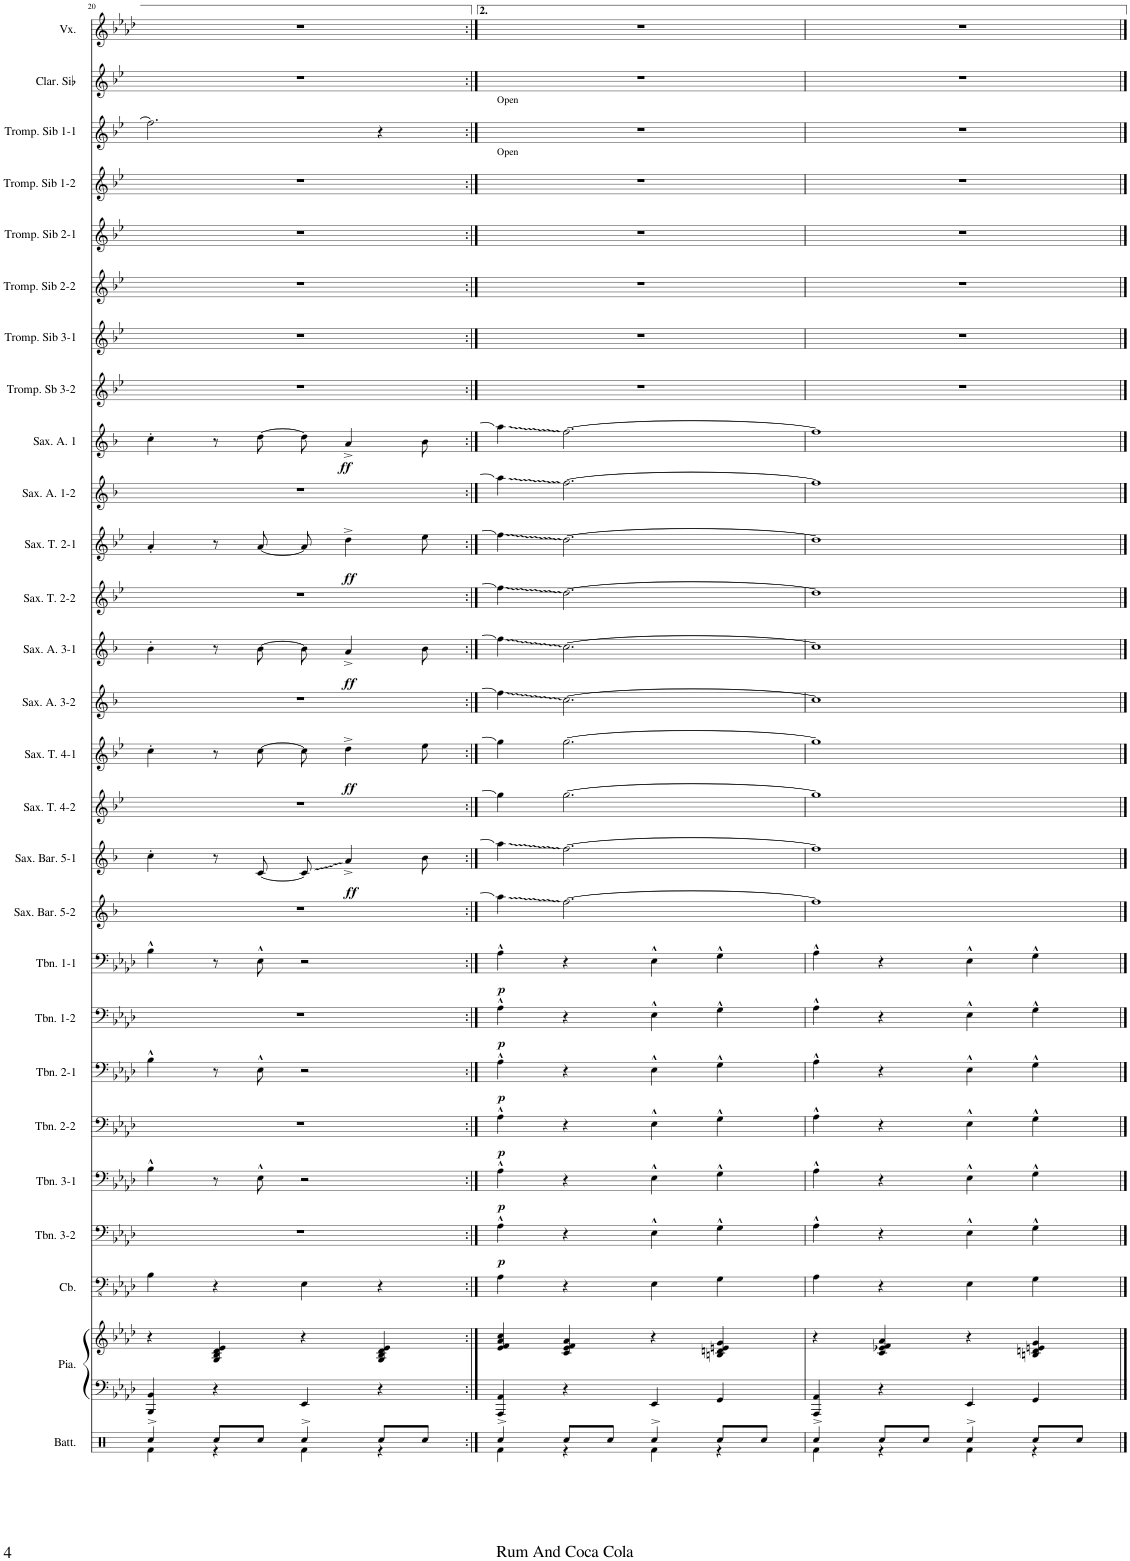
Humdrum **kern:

**kern	**kern	**kern	**kern	**kern	**dynam	**kern	**dynam	**kern	**dynam	**kern	**dynam	**kern	**dynam	**kern	**dynam	**kern	**kern	**dynam	**kern	**kern	**dynam	**kern	**kern	**dynam	**kern	**kern	**dynam	**kern	**kern	**dynam	**kern	**kern	**kern	**kern	**kern	**kern	**kern	**kern
*part27	*part26	*part26	*part25	*part24	*part24	*part23	*part23	*part22	*part22	*part21	*part21	*part20	*part20	*part19	*part19	*part18	*part17	*part17	*part16	*part15	*part15	*part14	*part13	*part13	*part12	*part11	*part11	*part10	*part9	*part9	*part8	*part7	*part6	*part5	*part4	*part3	*part2	*part1
*staff28	*staff27	*staff26	*staff25	*staff24	*staff24	*staff23	*staff23	*staff22	*staff22	*staff21	*staff21	*staff20	*staff20	*staff19	*staff19	*staff18	*staff17	*staff17	*staff16	*staff15	*staff15	*staff14	*staff13	*staff13	*staff12	*staff11	*staff11	*staff10	*staff9	*staff9	*staff8	*staff7	*staff6	*staff5	*staff4	*staff3	*staff2	*staff1
*I"Batterie	*I"Piano	*	*I"Contrebasse	*I"Trombone 3-2	*	*I"Trombone 3-1	*	*I"Trombone 2-2	*	*I"Trombone 2-1	*	*I"Trombone 1-2	*	*I"Trombone 1-1	*	*I"Saxophone Baryton 5-2	*I"Saxophone Baryton 5-1	*	*I"Saxophone Ténor 4-2	*I"Saxophone Ténor 4-1	*	*I"Saxophone Alto 3-2	*I"Saxophone Alto 3-1	*	*I"Saxophone Ténor 2-2	*I"Saxophone Ténor 2-1	*	*I"Saxophone Alto 1-2	*I"Saxophone Alto 1-1	*	*I"Trompette en Sib 3-2	*I"Trompette en Sib 3-1	*I"Trompette en Sib 2-2	*I"Trompette en Sib 2-1	*I"Trompette en Sib 1-2	*I"Trompette en Sib 1-1	*I"Clarinette en Sib	*I"Voix
*I'Batt.	*I'Pia.	*	*I'Cb.	*I'Tbn. 3-2	*	*I'Tbn. 3-1	*	*I'Tbn. 2-2	*	*I'Tbn. 2-1	*	*I'Tbn. 1-2	*	*I'Tbn. 1-1	*	*I'Sax. Bar. 5-2	*I'Sax. Bar. 5-1	*	*I'Sax. T. 4-2	*I'Sax. T. 4-1	*	*I'Sax. A. 3-2	*I'Sax. A. 3-1	*	*I'Sax. T. 2-2	*I'Sax. T. 2-1	*	*I'Sax. A. 1-2	*I'Sax. A. 1	*	*I'Tromp. Sb 3-2	*I'Tromp. Sib 3-1	*I'Tromp. Sib 2-2	*I'Tromp. Sib 2-1	*I'Tromp. Sib 1-2	*I'Tromp. Sib 1-1	*I'Clar. Sib	*I'Vx.
!!LO:PB:g=z
*clefX	*clefF4	*clefG2	*clefFv4	*clefF4	*	*clefF4	*	*clefF4	*	*clefF4	*	*clefF4	*	*clefF4	*	*clefG2	*clefG2	*	*clefG2	*clefG2	*	*clefG2	*clefG2	*	*clefG2	*clefG2	*	*clefG2	*clefG2	*	*clefG2	*clefG2	*clefG2	*clefG2	*clefG2	*clefG2	*clefG2	*clefG2
*	*	*	*Trd7c12	*	*	*	*	*	*	*	*	*	*	*	*	*Trd12c21	*Trd12c21	*	*Trd8c14	*Trd8c14	*	*Trd5c9	*Trd5c9	*	*Trd8c14	*Trd8c14	*	*Trd5c9	*Trd5c9	*	*Trd1c2	*Trd1c2	*Trd1c2	*Trd1c2	*Trd1c2	*Trd1c2	*Trd1c2	*
*k[]	*k[b-e-a-d-]	*k[b-e-a-d-]	*k[b-e-a-d-]	*k[b-e-a-d-]	*	*k[b-e-a-d-]	*	*k[b-e-a-d-]	*	*k[b-e-a-d-]	*	*k[b-e-a-d-]	*	*k[b-e-a-d-]	*	*k[b-]	*k[b-]	*	*k[b-e-]	*k[b-e-]	*	*k[b-]	*k[b-]	*	*k[b-e-]	*k[b-e-]	*	*k[b-]	*k[b-]	*	*k[b-e-]	*k[b-e-]	*k[b-e-]	*k[b-e-]	*k[b-e-]	*k[b-e-]	*k[b-e-]	*k[b-e-a-d-]
*M2/2	*M2/2	*M2/2	*M2/2	*M2/2	*	*M2/2	*	*M2/2	*	*M2/2	*	*M2/2	*	*M2/2	*	*M2/2	*M2/2	*	*M2/2	*M2/2	*	*M2/2	*M2/2	*	*M2/2	*M2/2	*	*M2/2	*M2/2	*	*M2/2	*M2/2	*M2/2	*M2/2	*M2/2	*M2/2	*M2/2	*M2/2
*met(c|)	*met(c|)	*met(c|)	*met(c|)	*met(c|)	*	*met(c|)	*	*met(c|)	*	*met(c|)	*	*met(c|)	*	*met(c|)	*	*met(c|)	*met(c|)	*	*met(c|)	*met(c|)	*	*met(c|)	*met(c|)	*	*met(c|)	*met(c|)	*	*met(c|)	*met(c|)	*	*met(c|)	*met(c|)	*met(c|)	*met(c|)	*met(c|)	*met(c|)	*met(c|)	*met(c|)
=20	=20	=20	=20	=20	=20	=20	=20	=20	=20	=20	=20	=20	=20	=20	=20	=20	=20	=20	=20	=20	=20	=20	=20	=20	=20	=20	=20	=20	=20	=20	=20	=20	=20	=20	=20	=20	=20	=20
*^	*	*	*	*	*	*	*	*	*	*	*	*	*	*	*	*	*	*	*	*	*	*	*	*	*	*	*	*	*	*	*	*	*	*	*	*	*	*
4Rcc^/	4Rf\	4BBB-/ 4BB-/	4r	4BB-\	1r	.	4B-^^\	.	1r	.	4B-^^\	.	1r	.	4B-^^\	.	1r	4cc'\	.	1r	4cc'\	.	1r	4b-'\	.	1r	4a'/	.	1r	4cc'\	.	1r	1r	1r	1r	1r	2.ff\]	1r	1r
8Rcc/L	4r	4r	4G/ 4B-/ 4d-/ 4e-/	4r	.	.	8r	.	.	.	8r	.	.	.	8r	.	.	8r	.	.	8r	.	.	8r	.	.	8r	.	.	8r	.	.	.	.	.	.	.	.	.
8Rcc/J	.	.	.	.	.	.	8E-^^\	.	.	.	8E-^^\	.	.	.	8E-^^\	.	.	[8c/	.	.	[8cc\	.	.	[8b-\	.	.	[8a/	.	.	[8dd\	.	.	.	.	.	.	.	.	.
4Rcc^/	4Rf\	4EE-/	4r	4EE-\	.	.	2r	.	.	.	2r	.	.	.	2r	.	.	8c/]	.	.	8cc\]	.	.	8b-\]	.	.	8a/]	.	.	8dd\]	.	.	.	.	.	.	.	.	.
!	!	!	!	!	!	!	!	!	!	!	!	!	!	!	!	!	!	!	!LO:DY:b	!	!	!LO:DY:b	!	!	!LO:DY:b	!	!	!LO:DY:b	!	!	!LO:DY:b	!	!	!	!	!	!	!	!
.	.	.	.	.	.	.	.	.	.	.	.	.	.	.	.	.	.	4a^/	ff	.	4dd^\	ff	.	4a^/	ff	.	4dd^\	ff	.	4a^/	ff	.	.	.	.	.	.	.	.
8Rcc/L	4r	4r	4G/ 4B-/ 4d-/ 4e-/	4r	.	.	.	.	.	.	.	.	.	.	.	.	.	.	.	.	.	.	.	.	.	.	.	.	.	.	.	.	.	.	.	.	4r	.	.
8Rcc/J	.	.	.	.	.	.	.	.	.	.	.	.	.	.	.	.	.	8b-\	.	.	8ee-\	.	.	8b-\	.	.	8ee-\	.	.	8b-\	.	.	.	.	.	.	.	.	.
=21:|!	=21:|!	=21:|!	=21:|!	=21:|!	=21:|!	=21:|!	=21:|!	=21:|!	=21:|!	=21:|!	=21:|!	=21:|!	=21:|!	=21:|!	=21:|!	=21:|!	=21:|!	=21:|!	=21:|!	=21:|!	=21:|!	=21:|!	=21:|!	=21:|!	=21:|!	=21:|!	=21:|!	=21:|!	=21:|!	=21:|!	=21:|!	=21:|!	=21:|!	=21:|!	=21:|!	=21:|!	=21:|!	=21:|!	=21:|!
!	!	!	!	!	!	!	!	!	!	!	!	!	!	!	!	!	!	!	!	!	!	!	!	!	!	!	!	!	!	!	!	!	!	!	!	!	!LO:TX:a:t=Open	!	!
!	!	!	!	!	!	!	!	!	!	!	!	!	!	!	!	!	!	!	!	!	!	!	!	!	!	!	!	!	!	!	!	!	!	!	!	!LO:TX:a:t=Open	!	!	!
!	!	!	!	!	!	!LO:DY:b	!	!LO:DY:b	!	!LO:DY:b	!	!LO:DY:b	!	!LO:DY:b	!	!LO:DY:b	!	!	!	!	!	!	!	!	!	!	!	!	!	!	!	!	!	!	!	!	!	!	!
4Rcc^/	4Rf\	4AAA-/ 4AA-/	4e-/ 4f/ 4a-/ 4cc/	4AA-\	4A-^^\	p	4A-^^\	p	4A-^^\	p	4A-^^\	p	4A-^^\	p	4A-^^\	p	4aa\	4aa\	.	4gg\	4gg\	.	4ff\	4ff\	.	4ff\	4ff\	.	4aa\	4aa\	.	1r	1r	1r	1r	1r	1r	1r	1r
8Rcc/L	4r	4r	4c/ 4e-/ 4f/ 4a-/	4r	4r	.	4r	.	4r	.	4r	.	4r	.	4r	.	[2.ff\	[2.ff\	.	[2.gg\	[2.gg\	.	[2.cc\	[2.cc\	.	[2.dd\	[2.dd\	.	[2.ff\	[2.ff\	.	.	.	.	.	.	.	.	.
8Rcc/J	.	.	.	.	.	.	.	.	.	.	.	.	.	.	.	.	.	.	.	.	.	.	.	.	.	.	.	.	.	.	.	.	.	.	.	.	.	.	.
4Rcc^/	4Rf\	4EE-/	4r	4EE-\	4E-^^\	.	4E-^^\	.	4E-^^\	.	4E-^^\	.	4E-^^\	.	4E-^^\	.	.	.	.	.	.	.	.	.	.	.	.	.	.	.	.	.	.	.	.	.	.	.	.
8Rcc/L	4r	4GG/	4Bn/ 4dn/ 4en/ 4g/	4GG\	4G^^\	.	4G^^\	.	4G^^\	.	4G^^\	.	4G^^\	.	4G^^\	.	.	.	.	.	.	.	.	.	.	.	.	.	.	.	.	.	.	.	.	.	.	.	.
8Rcc/J	.	.	.	.	.	.	.	.	.	.	.	.	.	.	.	.	.	.	.	.	.	.	.	.	.	.	.	.	.	.	.	.	.	.	.	.	.	.	.
=22	=22	=22	=22	=22	=22	=22	=22	=22	=22	=22	=22	=22	=22	=22	=22	=22	=22	=22	=22	=22	=22	=22	=22	=22	=22	=22	=22	=22	=22	=22	=22	=22	=22	=22	=22	=22	=22	=22	=22
4Rcc^/	4Rf\	4AAA-/ 4AA-/	4r	4AA-\	4A-^^\	.	4A-^^\	.	4A-^^\	.	4A-^^\	.	4A-^^\	.	4A-^^\	.	1ff]	1ff]	.	1gg]	1gg]	.	1cc]	1cc]	.	1dd]	1dd]	.	1ff]	1ff]	.	1r	1r	1r	1r	1r	1r	1r	1r
8Rcc/L	4r	4r	4c/ 4e-X/ 4f/ 4a-/	4r	4r	.	4r	.	4r	.	4r	.	4r	.	4r	.	.	.	.	.	.	.	.	.	.	.	.	.	.	.	.	.	.	.	.	.	.	.	.
8Rcc/J	.	.	.	.	.	.	.	.	.	.	.	.	.	.	.	.	.	.	.	.	.	.	.	.	.	.	.	.	.	.	.	.	.	.	.	.	.	.	.
4Rcc^/	4Rf\	4EE-/	4r	4EE-\	4E-^^\	.	4E-^^\	.	4E-^^\	.	4E-^^\	.	4E-^^\	.	4E-^^\	.	.	.	.	.	.	.	.	.	.	.	.	.	.	.	.	.	.	.	.	.	.	.	.
8Rcc/L	4r	4GG/	4Bn/ 4dn/ 4en/ 4g/	4GG\	4G^^\	.	4G^^\	.	4G^^\	.	4G^^\	.	4G^^\	.	4G^^\	.	.	.	.	.	.	.	.	.	.	.	.	.	.	.	.	.	.	.	.	.	.	.	.
8Rcc/J	.	.	.	.	.	.	.	.	.	.	.	.	.	.	.	.	.	.	.	.	.	.	.	.	.	.	.	.	.	.	.	.	.	.	.	.	.	.	.
*v	*v	*	*	*	*	*	*	*	*	*	*	*	*	*	*	*	*	*	*	*	*	*	*	*	*	*	*	*	*	*	*	*	*	*	*	*	*	*	*
==	==	==	==	==	==	==	==	==	==	==	==	==	==	==	==	==	==	==	==	==	==	==	==	==	==	==	==	==	==	==	==	==	==	==	==	==	==	==
*-	*-	*-	*-	*-	*-	*-	*-	*-	*-	*-	*-	*-	*-	*-	*-	*-	*-	*-	*-	*-	*-	*-	*-	*-	*-	*-	*-	*-	*-	*-	*-	*-	*-	*-	*-	*-	*-	*-
